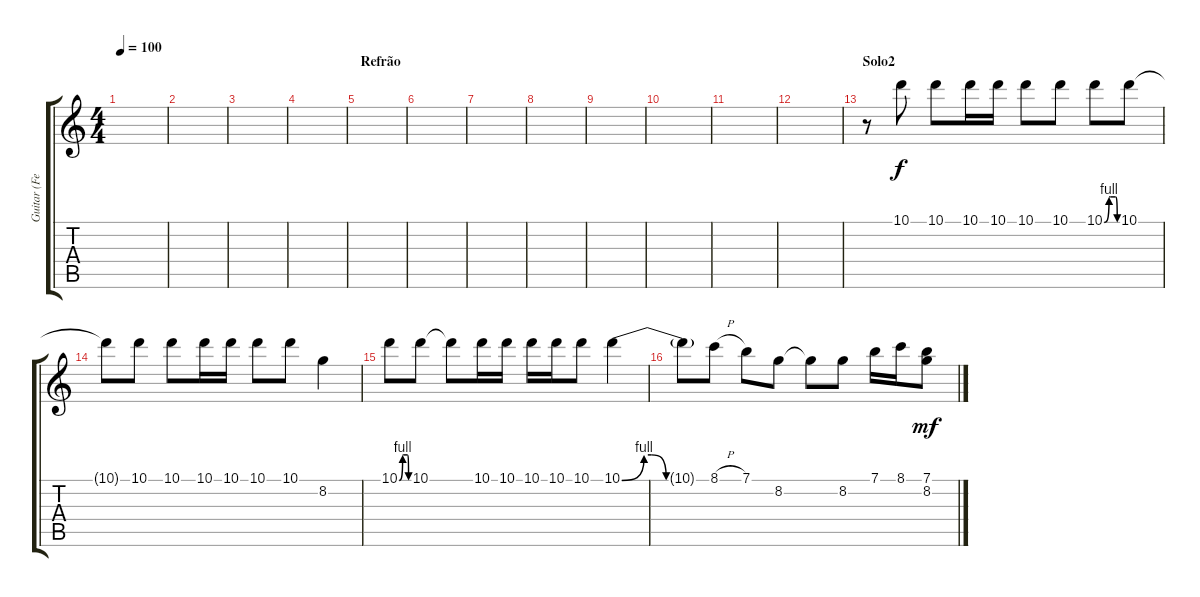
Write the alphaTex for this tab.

\track ("Guitar (Felipe)" "Guitar (Fe") {instrument distortionguitar}
\staff {score tabs}
\tuning (E4 B3 G3 D3 A2 E2) {hide}
\ts (4 4)
\tempo 100
\clef g2
\ks c
|
|
|
|
\section ("" "Refrão")
|
|
|
|
|
|
|
|
\section ("" "Solo2")
r.8 10.1.8 10.1.8 10.1.16 10.1.16 10.1.8 10.1.8 10.1{be (custom 0 0 22 4 30 4 52 4 60 0)}.8 10.1.8 |
10.1{t}.8 10.1.8 10.1.8 10.1.16 10.1.16 10.1.8 10.1.8 8.2.4 |
10.1{be (custom 0 0 22 4 30 4 52 4 60 0)}.8 10.1.8 10.1{t}.8 10.1.16 10.1.16 10.1.16 10.1.16 10.1.8 10.1{be (custom 0 0 15 4 20 4 30 0 35 0 45 0 60 0)}.4 |
10.1{t}.8 8.1{h}.8 7.1.8 8.2.8 8.2{t}.8 8.2.8 7.1.16 8.1.16 (7.1 8.2).8{dy mf}
